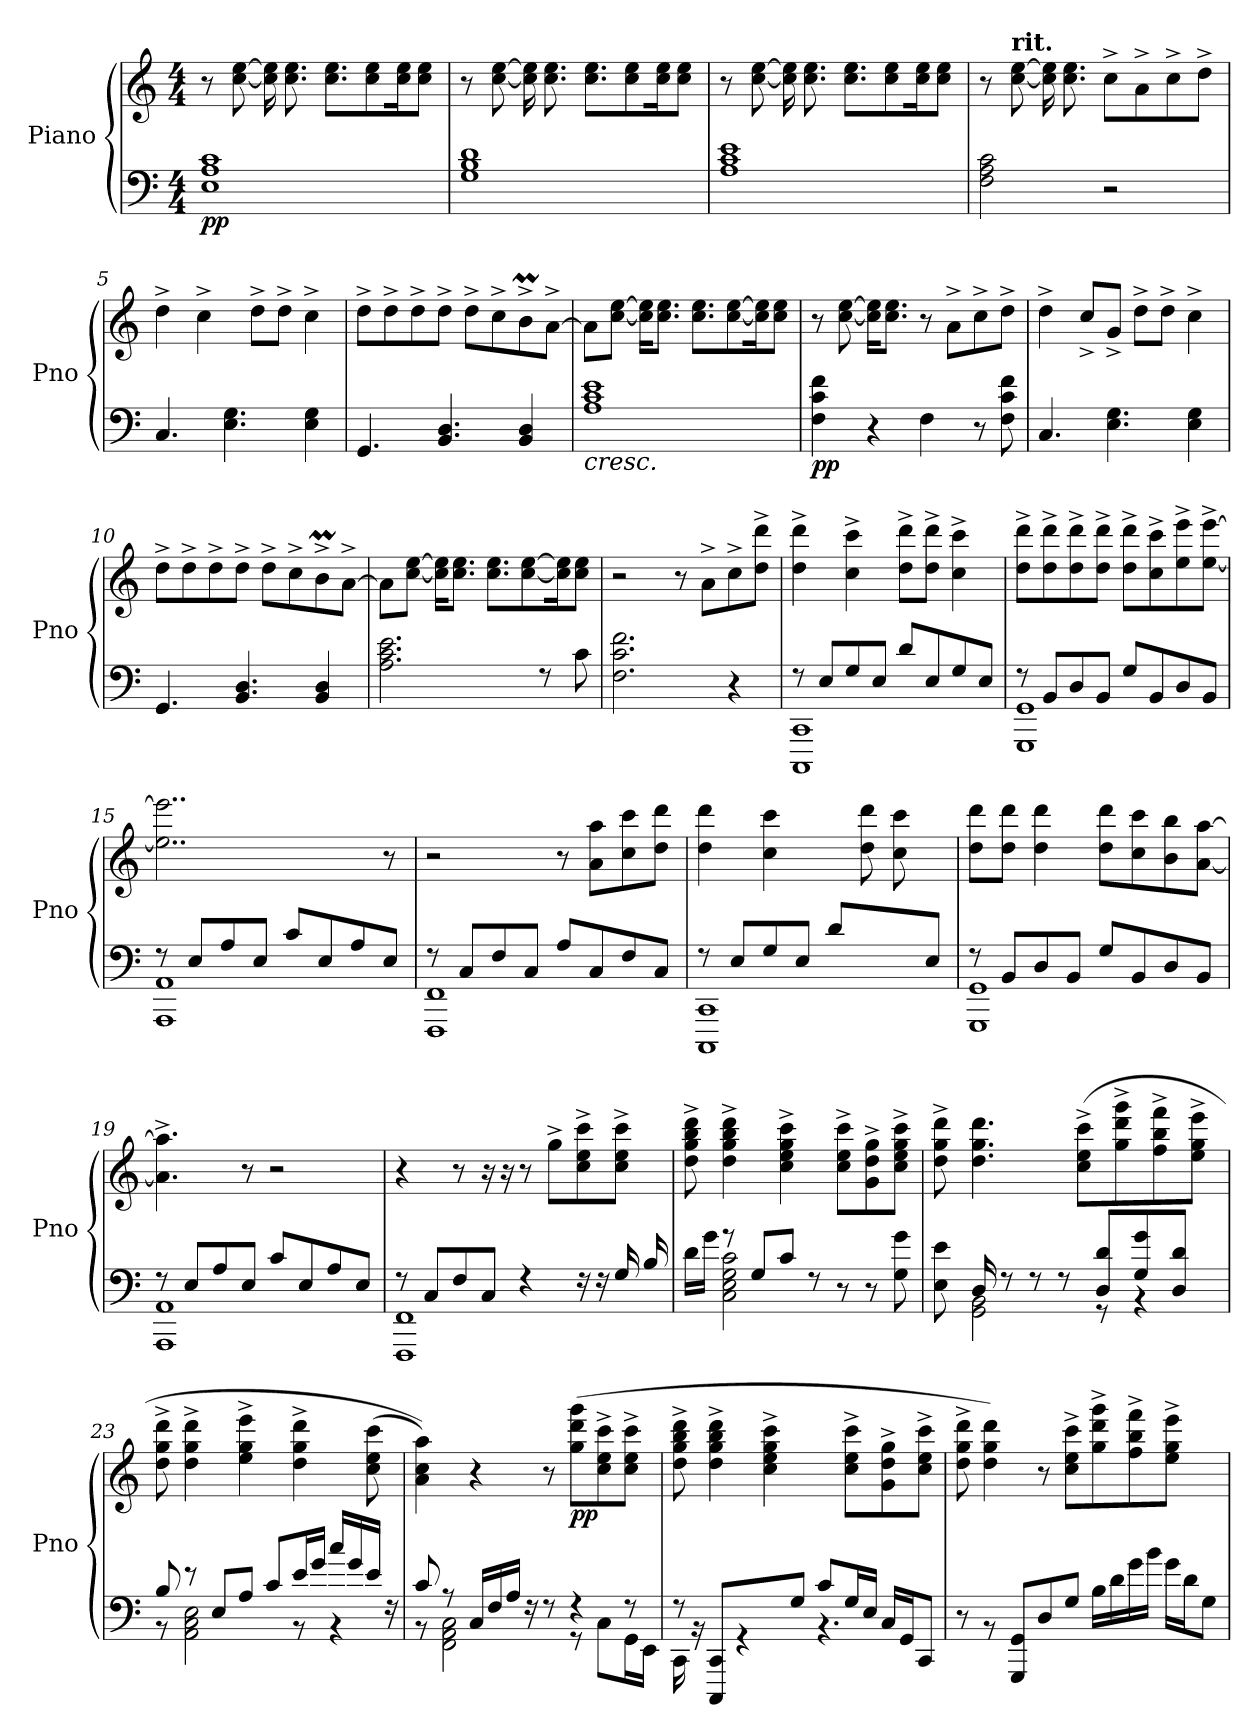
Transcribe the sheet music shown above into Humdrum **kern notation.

**kern	**kern	**dynam
*part1	*part1	*part1
*staff2	*staff1	*staff1/2
*I"Piano	*	*
*I'Pno	*	*
*clefF4	*clefG2	*
*k[]	*k[]	*
*M4/4	*M4/4	*
=1	=1	=1
*^	*	*
!	!	!	!LO:DY:b=2
1A 1c	1E	8r	pp
*	*	*MM102	*
.	.	[8cc\ [8ee\	.
.	.	16cc\] 16ee\]	.
.	.	8.cc\ 8.ee\	.
.	.	8.cc\ 8.ee\L	.
.	.	8cc\ 8ee\	.
.	.	16cc\ 16ee\K	.
.	.	8cc\ 8ee\J	.
*v	*v	*	*
=2	=2	=2
1G 1B 1d	8r	.
.	[8cc\ [8ee\	.
.	16cc\] 16ee\]	.
.	8.cc\ 8.ee\	.
.	8.cc\ 8.ee\L	.
.	8cc\ 8ee\	.
.	16cc\ 16ee\K	.
.	8cc\ 8ee\J	.
=3	=3	=3
1A 1c 1e	8r	.
.	[8cc\ [8ee\	.
.	16cc\] 16ee\]	.
.	8.cc\ 8.ee\	.
.	8.cc\ 8.ee\L	.
.	8cc\ 8ee\	.
.	16cc\ 16ee\K	.
.	8cc\ 8ee\J	.
=4	=4	=4
2F\ 2A\ 2c\	8r	.
!	!LO:TX:B:t=rit.	!
.	[8cc\ [8ee\	.
.	16cc\] 16ee\]	.
.	8.cc\ 8.ee\	.
*	*MM102	*
2r	8cc^\L	.
.	8a^\	.
.	8cc^\	.
.	8dd^\J	.
!!LO:LB:g=z
=5	=5	=5
4.C/	4dd^\	.
.	4cc^\	.
4.E\ 4.G\	.	.
.	8dd^\L	.
.	8dd^\J	.
4E\ 4G\	4cc^\	.
=6	=6	=6
4.GG/	8dd^\L	.
.	8dd^\	.
.	8dd^\	.
4.BB/ 4.D/	8dd^\J	.
.	8dd^\L	.
.	8cc^\	.
4BB/ 4D/	8bm^\	.
.	[8a^\J	.
=7	=7	=7
!	!	!LO:HP:b=2
1A 1c 1e	8a\L]	<
.	[8cc\ [8ee\J	.
.	16cc\] 16ee\]KL	.
.	8.cc\ 8.ee\J	.
.	8.cc\ 8.ee\L	.
.	[8cc\ [8ee\	.
.	16cc\] 16ee\]K	.
.	8cc\ 8ee\J	.
=8	=8	=8
!	!	!LO:DY:b=2
4F\ 4c\ 4f\	8r	pp
.	[8cc\ [8ee\	[
4r	16cc\] 16ee\]KL	.
.	8.cc\ 8.ee\J	.
4F\	8r	.
.	8a^\L	.
8r	8cc^\	.
8F\ 8c\ 8f\	8dd^\J	.
!!LO:LB:g=z
=9	=9	=9
4.C/	4dd^\	.
.	8cc^/L	.
4.E\ 4.G\	8g^/J	.
.	8dd^\L	.
.	8dd^\J	.
4E\ 4G\	4cc^\	.
=10	=10	=10
4.GG/	8dd^\L	.
.	8dd^\	.
.	8dd^\	.
4.BB/ 4.D/	8dd^\J	.
.	8dd^\L	.
.	8cc^\	.
4BB/ 4D/	8bm^\	.
.	[8a^\J	.
=11	=11	=11
2.A\ 2.c\ 2.e\	8a\L]	.
.	[8cc\ [8ee\J	.
.	16cc\] 16ee\]KL	.
.	8.cc\ 8.ee\J	.
.	8.cc\ 8.ee\L	.
.	[8cc\ [8ee\	.
8rF	.	.
.	16cc\] 16ee\]K	.
8c\	8cc\ 8ee\J	.
=12	=12	=12
2.F\ 2.c\ 2.f\	2r	.
.	8r	.
.	8a^\L	.
4r	8cc^\	.
.	8dd\^ 8ddd\^J	.
!!LO:LB:g=z
=13	=13	=13
*^	*	*
*	*^	*	*
8rF	1CC	1CCC	4dd\^ 4ddd\^	.
8E/L	.	.	.	.
8G/	.	.	4cc\^ 4ccc\^	.
8E/J	.	.	.	.
8d/L	.	.	8dd\^ 8ddd\^L	.
8E/	.	.	8dd\^ 8ddd\^J	.
8G/	.	.	4cc\^ 4ccc\^	.
8E/J	.	.	.	.
=14	=14	=14	=14	=14
8rF	1GG	1GGG	8dd\^ 8ddd\^L	.
8BB/L	.	.	8dd\^ 8ddd\^	.
8D/	.	.	8dd\^ 8ddd\^	.
8BB/J	.	.	8dd\^ 8ddd\^J	.
8G/L	.	.	8dd\^ 8ddd\^L	.
8BB/	.	.	8cc\^ 8ccc\^	.
8D/	.	.	8ee\^ 8eee\^	.
8BB/J	.	.	[8ee\^ [8eee\^J	.
=15	=15	=15	=15	=15
8rF	1AA	1AAA	2..ee\] 2..eee\]	.
8E/L	.	.	.	.
8A/	.	.	.	.
8E/J	.	.	.	.
8c/L	.	.	.	.
8E/	.	.	.	.
8A/	.	.	.	.
8E/J	.	.	8r	.
=16	=16	=16	=16	=16
8rF	1FF	1FFF	2r	.
8C/L	.	.	.	.
8F/	.	.	.	.
8C/J	.	.	.	.
8A/L	.	.	8r	.
8C/	.	.	8a\ 8aa\L	.
8F/	.	.	8cc\ 8ccc\	.
8C/J	.	.	8dd\ 8ddd\J	.
!!LO:LB:g=z
=17	=17	=17	=17	=17
*	*	*^	*	*
2ryy	8rF	1CC	1CCC	4dd\ 4ddd\	.
.	8E/L	.	.	.	.
.	8G/	.	.	4cc\ 4ccc\	.
.	8E/J	.	.	.	.
8d/L	2ryy	.	.	8ryy	.
4ryy	.	.	.	8dd\ 8ddd\	.
.	.	.	.	8cc\ 8ccc\	.
8E/J	.	.	.	8ryy	.
*	*	*v	*v	*	*
!!LO:LB:g=z
=18	=18	=18	=18	=18
8rF	1GG	1GGG	8dd\ 8ddd\L	.
8BB/L	.	.	8dd\ 8ddd\J	.
8D/	.	.	4dd\ 4ddd\	.
8BB/J	.	.	.	.
8G/L	.	.	8dd\ 8ddd\L	.
8BB/	.	.	8cc\ 8ccc\	.
8D/	.	.	8b\ 8bb\	.
8BB/J	.	.	[8a\ [8aa\J	.
=19	=19	=19	=19	=19
8rF	1AA	1AAA	4.a\]^ 4.aa\]^	.
8E/L	.	.	.	.
8A/	.	.	.	.
8E/J	.	.	8r	.
8c/L	.	.	2r	.
8E/	.	.	.	.
8A/	.	.	.	.
8E/J	.	.	.	.
=20	=20	=20	=20	=20
8rF	1FF	1FFF	4r	.
8C/L	.	.	.	.
8F/	.	.	8r	.
8C/J	.	.	16r	.
.	.	.	16r	.
4rF	.	.	8r	.
.	.	.	8gg^\L	.
16rF	.	.	8cc\^ 8ee\^ 8ccc\^	.
16rF	.	.	.	.
16G/	.	.	8cc\^ 8ee\^ 8ccc\^J	.
16B/	.	.	.	.
*	*v	*v	*	*
=21	=21	=21	=21
16d\LL	8ryy	8dd\^ 8gg\^ 8bb\^ 8ddd\^	.
16g\JJ	.	.	.
8rg	2C\ 2E\ 2G\ 2c\	4dd\^ 4gg\^ 4bb\^ 4ddd\^	.
8G/L	.	.	.
8c/J	.	4cc\^ 4ee\^ 4gg\^ 4ccc\^	.
8rF	.	.	.
8r	4.ryy	8cc\^ 8ee\^ 8ccc\^L	.
8r	.	8g\^ 8dd\^ 8gg\^	.
8G\ 8g\	.	8cc\^ 8ee\^ 8gg\^ 8ccc\^J	.
!!LO:LB:g=z
=22	=22	=22	=22
*	*^	*	*
8E\ 8e\	8ryy	16ryy	8dd\^ 8gg\^ 8ddd\^	.
*	*v	*v	*	*
2GG\ 2BB\	16D/	4.dd\ 4.gg\ 4.ddd\	.
.	8rF	.	.
.	8rF	.	.
.	8rF	.	.
.	.	(>8cc\^ 8ee\^ 8ccc\^L	.
*	*^	*	*
.	8D/ 8d/L	8rGG	.	.
4.ryy	.	.	8gg\^ 8ddd\^ 8ggg\^	.
.	8G/ 8g/	4rBB	.	.
.	.	.	8ff\^ 8bb\^ 8fff\^	.
.	8D/ 8d/J	.	.	.
.	.	.	8ee\^ 8gg\^ 8eee\^J	.
.	16ryy	16ryy	.	.
*	*v	*v	*	*
=23	=23	=23	=23
8B/	8rBB	8dd\^ 8gg\^ 8ddd\^	.
8re	2AA\ 2C\ 2E\	4dd\^ 4gg\^ 4ddd\^	.
8E/L	.	.	.
8A/J	.	4ee\^ 4gg\^ 4eee\^	.
8c/L	.	.	.
16e/L	8rBB	4dd\^ 4gg\^ 4ddd\^	.
16g/JJ	.	.	.
16cc/LL	4rBB	.	.
16g/	.	.	.
16e/JJ	.	(>8cc\ 8ee\ 8ccc\	.
16rF	.	.	.
=24	=24	=24	=24
8c/	8rBB	4a\ 4cc\ 4aa\))	.
8rA	2FF\ 2AA\ 2C\	.	.
16C/LL	.	4r	.
16F/	.	.	.
16A/JJ	.	.	.
16rF	.	.	.
8rF	.	8r	.
!	!	!	!LO:DY:b
4rF	8rGG	(>8gg\ 8ddd\ 8ggg\L	pp
.	8C\L	8cc\^ 8ee\^ 8ccc\^	.
8rF	16GG\L	8cc\^ 8ee\^ 8ccc\^J	.
.	16EE\JJ	.	.
!!LO:LB:g=z
=25	=25	=25	=25
*	*^	*	*
8rF	16CC\	8ryy	8dd\^ 8gg\^ 8bb\^ 8ddd\^	.
.	16rBB	.	.	.
*	*v	*v	*	*
2ryy	8CCC/ 8CC/L	4dd\^ 4gg\^ 4bb\^ 4ddd\^	.
.	4rGG	.	.
.	.	4cc\^ 4ee\^ 4gg\^ 4ccc\^	.
.	8G/J	.	.
*	*^	*	*
8c/L	2ryy	4.rBB	8ryy	.
16G/L	.	.	8cc\^ 8ee\^ 8ccc\^L	.
16E/JJ	.	.	.	.
16C/LL	.	.	8g\^ 8dd\^ 8gg\^	.
16GG/J	.	.	.	.
8CC/J	.	8ryy	8cc\^ 8ee\^ 8ccc\^J	.
*v	*v	*v	*	*
=26	=26	=26
8r	8dd\^ 8gg\^ 8ddd\^	.
8rBB	4dd\ 4gg\ 4ddd\)	.
8GGG/ 8GG/L	.	.
8D/	8r	.
8G/J	8cc\^ 8ee\^ 8ccc\^L	.
16B\LL	8gg\^ 8ddd\^ 8ggg\^	.
16d\	.	.
16g\	8ff\^ 8bb\^ 8fff\^	.
16b\JJ	.	.
16g\LL	8ee\^ 8gg\^ 8eee\^J	.
16d\J	.	.
8G\J	8ryy	.
=	=	=
*-	*-	*-
